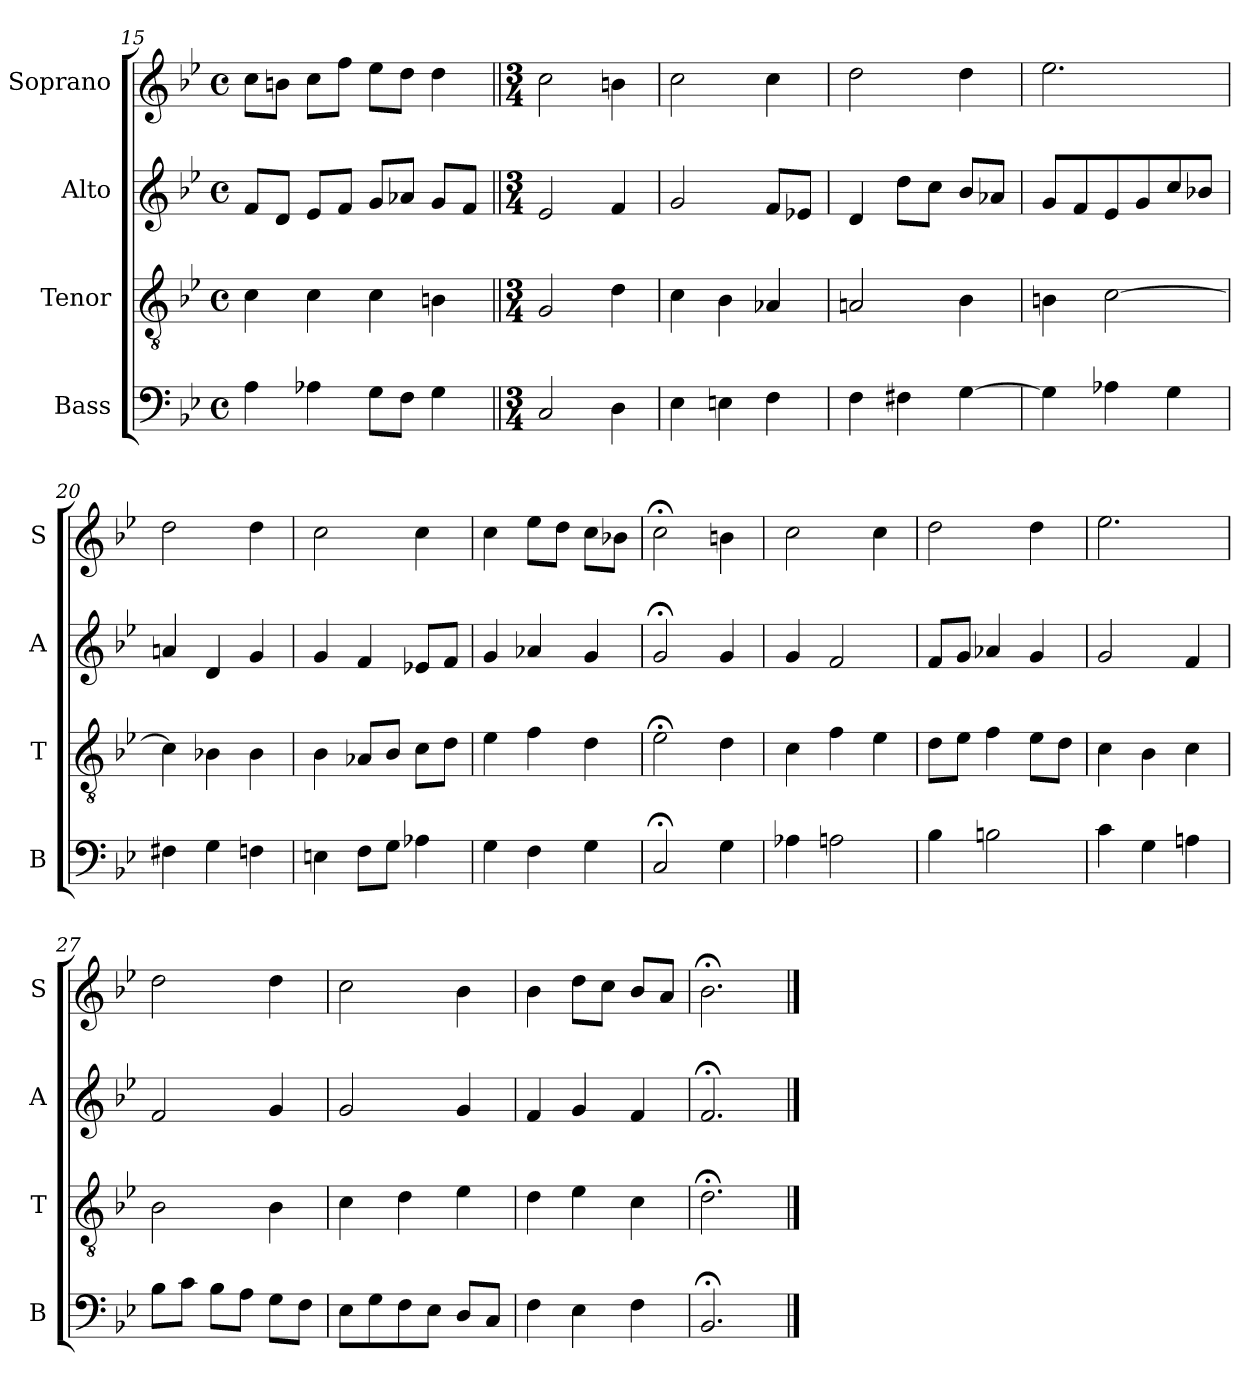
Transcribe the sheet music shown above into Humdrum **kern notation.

**kern	**kern	**kern	**kern
*part4	*part3	*part2	*part1
*staff4	*staff3	*staff2	*staff1
*I"Bass	*I"Tenor	*I"Alto	*I"Soprano
*I'B	*I'T	*I'A	*I'S
*clefF4	*clefGv2	*clefG2	*clefG2
*k[b-e-]	*k[b-e-]	*k[b-e-]	*k[b-e-]
*B-:	*B-:	*B-:	*B-:
*M4/4	*M4/4	*M4/4	*M4/4
*met(c)	*met(c)	*met(c)	*met(c)
=15	=15	=15	=15
4A	4c	8fL	8ccL
.	.	8dJ	8bnJ
4A-X	4c	8e-L	8ccL
.	.	8fJ	8ffJ
8GL	4c	8gL	8ee-L
8FJ	.	8a-XJ	8ddJ
4G	4Bn	8gL	4dd
.	.	8fJ	.
=16||	=16||	=16||	=16||
*M3/4	*M3/4	*M3/4	*M3/4
2C	2G	2e-	2cc
4D	4d	4f	4bn
=17	=17	=17	=17
4E-	4c	2g	2cc
4En	4B-	.	.
4F	4A-X	8fL	4cc
.	.	8e-XJ	.
=18	=18	=18	=18
4F	2An	4d	2dd
4F#X	.	8ddL	.
.	.	8ccJ	.
[4G	4B-	8b-L	4dd
.	.	8a-XJ	.
=19	=19	=19	=19
4G]	4Bn	8gL	2.ee-
.	.	8f	.
4A-X	[2c	8e-	.
.	.	8g	.
4G	.	8cc	.
.	.	8b-XJ	.
=20	=20	=20	=20
4F#X	4c]	4an	2dd
4G	4B-X	4d	.
4Fn	4B-	4g	4dd
=21	=21	=21	=21
4En	4B-	4g	2cc
8FL	8A-XL	4f	.
8GJ	8B-J	.	.
4A-X	8cL	8e-XL	4cc
.	8dJ	8fJ	.
=22	=22	=22	=22
4G	4e-	4g	4cc
4F	4f	4a-X	8ee-L
.	.	.	8ddJ
4G	4d	4g	8ccL
.	.	.	8b-XJ
=23	=23	=23	=23
2C;<	2e-;<	2g;<	2cc;<
4G	4d	4g	4bn
=24	=24	=24	=24
4A-X	4c	4g	2cc
2An	4f	2f	.
.	4e-	.	4cc
=25	=25	=25	=25
4B-	8dL	8fL	2dd
.	8e-J	8gJ	.
2Bn	4f	4a-X	.
.	8e-L	4g	4dd
.	8dJ	.	.
=26	=26	=26	=26
4c	4c	2g	2.ee-
4G	4B-	.	.
4An	4c	4f	.
=27	=27	=27	=27
8B-L	2B-	2f	2dd
8cJ	.	.	.
8B-L	.	.	.
8AJ	.	.	.
8GL	4B-	4g	4dd
8FJ	.	.	.
=28	=28	=28	=28
8E-L	4c	2g	2cc
8G	.	.	.
8F	4d	.	.
8E-J	.	.	.
8DL	4e-	4g	4b-
8CJ	.	.	.
=29	=29	=29	=29
4Fi	4di	4fi	4b-i
4E-	4e-	4g	8ddL
.	.	.	8ccJ
4F	4c	4f	8b-L
.	.	.	8aJ
=30	=30	=30	=30
2.BB-;<	2.d;<	2.f;<	2.b-;<
==	==	==	==
*-	*-	*-	*-
